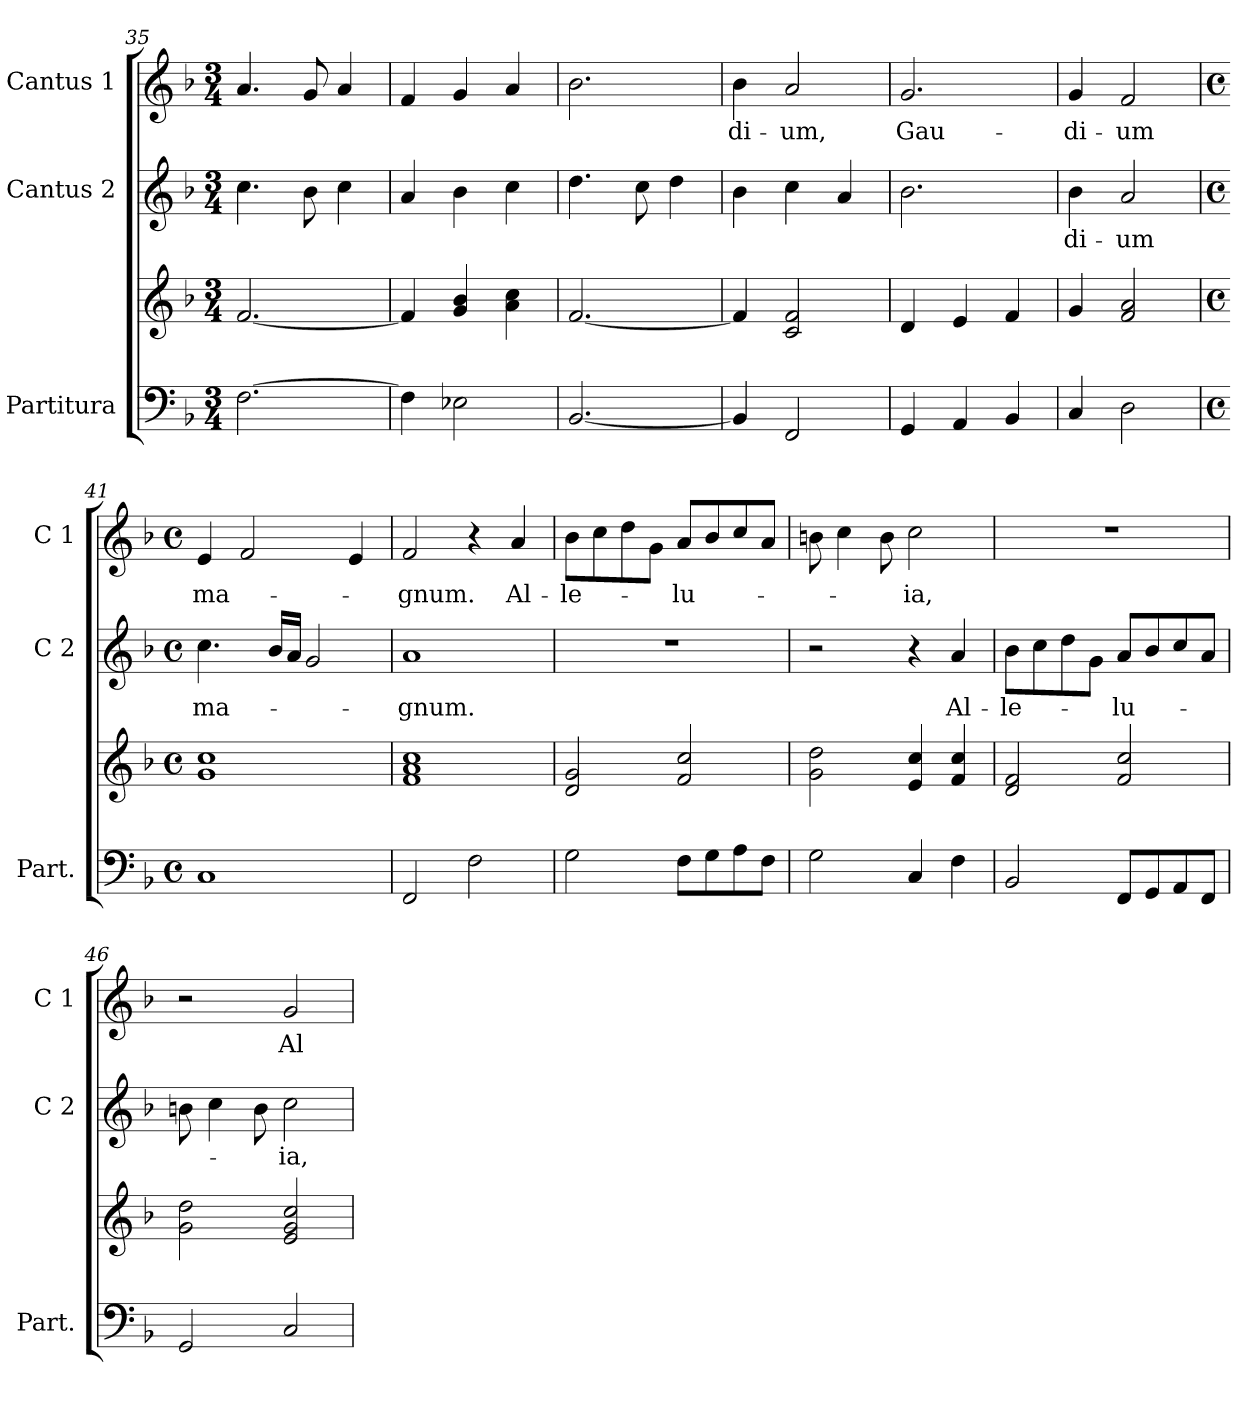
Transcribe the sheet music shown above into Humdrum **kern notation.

**kern	**kern	**kern	**text	**kern	**text
*part3	*part3	*part2	*part2	*part1	*part1
*staff4	*staff3	*staff2	*staff2	*staff1	*staff1
*I"Partitura	*	*I"Cantus 2	*	*I"Cantus 1	*
*I'Part.	*	*I'C 2	*	*I'C 1	*
*clefF4	*clefG2	*clefG2	*	*clefG2	*
*k[b-]	*k[b-]	*k[b-]	*	*k[b-]	*
*F:	*F:	*F:	*	*F:	*
*M3/4	*M3/4	*M3/4	*	*M3/4	*
=35	=35	=35	=35	=35	=35
[2.F\	[2.f!/	4.cc\	.	4.a/	.
.	.	8b-\	.	8g/	.
.	.	4cc\	.	4a/	.
=36	=36	=36	=36	=36	=36
4F\]	4f!/]	4a/	.	4f/	.
2E-X\	4g!/ 4b-!/	4b-\	.	4g/	.
.	4a!\ 4cc!\	4cc\	.	4a/	.
!!LO:LB:g=z
=37	=37	=37	=37	=37	=37
[2.BB-/	[2.f!/	4.dd\	.	2.b-\	.
.	.	8cc\	.	.	.
.	.	4dd\	.	.	.
=38	=38	=38	=38	=38	=38
!	!	!	!	!	!LO:LY:b
4BB-/]	4f!/]	4b-\	.	4b-\	-di-
!	!	!	!	!	!LO:LY:b
2FF/	2c!/ 2f!/	4cc\	.	2a/	-um,
.	.	4a/	.	.	.
=39	=39	=39	=39	=39	=39
!	!	!	!	!	!LO:LY:b
4GG/	4d!/	2.b-\	.	2.g/	Gau-
4AA/	4e!/	.	.	.	.
4BB-/	4f!/	.	.	.	.
=40	=40	=40	=40	=40	=40
!	!	!	!LO:LY:b	!	!
!	!	!	!	!	!LO:LY:b
4C/	4g!/	4b-\	-di-	4g/	-di-
!	!	!	!LO:LY:b	!	!
!	!	!	!	!	!LO:LY:b
2D\	2f!/ 2a!/	2a/	-um	2f/	-um
=41	=41	=41	=41	=41	=41
*M4/4	*M4/4	*M4/4	*	*M4/4	*
*met(c)	*met(c)	*met(c)	*	*met(c)	*
!	!	!	!LO:LY:b	!	!
!	!	!	!	!	!LO:LY:b
1C	1g! 1cc!	4.cc\	ma-	4e/	ma-
.	.	.	.	2f/	.
.	.	16b-/LL	.	.	.
.	.	16a/JJ	.	.	.
.	.	2g/	.	.	.
.	.	.	.	4e/	.
=42	=42	=42	=42	=42	=42
!	!	!	!LO:LY:b	!	!
!	!	!	!	!	!LO:LY:b
2FF/	1f! 1a! 1cc!	1a	-gnum.	2f/	-gnum.
2F\	.	.	.	4r	.
!	!	!	!	!	!LO:LY:b
.	.	.	.	4a/	Al-
=43	=43	=43	=43	=43	=43
!	!	!	!	!	!LO:LY:b
2G\	2d!/ 2g!/	1r	.	8b-\L	-le-
.	.	.	.	8cc\	.
.	.	.	.	8dd\	.
.	.	.	.	8g\J	.
!	!	!	!	!	!LO:LY:b
8F\L	2f!/ 2cc!/	.	.	8a/L	-lu-
8G\	.	.	.	8b-/	.
8A\	.	.	.	8cc/	.
8F\J	.	.	.	8a/J	.
=44	=44	=44	=44	=44	=44
2G\	2g!\ 2dd!\	2r	.	8bn\	.
.	.	.	.	4cc\	.
.	.	.	.	8b\	.
!	!	!	!	!	!LO:LY:b
4C/	4e!/ 4cc!/	4r	.	2cc\	-ia,
!	!	!	!LO:LY:b	!	!
4F\	4f!/ 4cc!/	4a/	Al-	.	.
!!LO:LB:g=z
=45	=45	=45	=45	=45	=45
!	!	!	!LO:LY:b	!	!
2BB-/	2d!/ 2f!/	8b-\L	-le-	1r	.
.	.	8cc\	.	.	.
.	.	8dd\	.	.	.
.	.	8g\J	.	.	.
!	!	!	!LO:LY:b	!	!
8FF/L	2f!/ 2cc!/	8a/L	-lu-	.	.
8GG/	.	8b-/	.	.	.
8AA/	.	8cc/	.	.	.
8FF/J	.	8a/J	.	.	.
=46	=46	=46	=46	=46	=46
2GG/	2g!\ 2dd!\	8bn\	.	2r	.
.	.	4cc\	.	.	.
.	.	8b\	.	.	.
!	!	!	!LO:LY:b	!	!
!	!	!	!	!	!LO:LY:b
2C/	2e!/ 2g!/ 2cc!/	2cc\	-ia,	2g/	Al-
=	=	=	=	=	=
*-	*-	*-	*-	*-	*-
